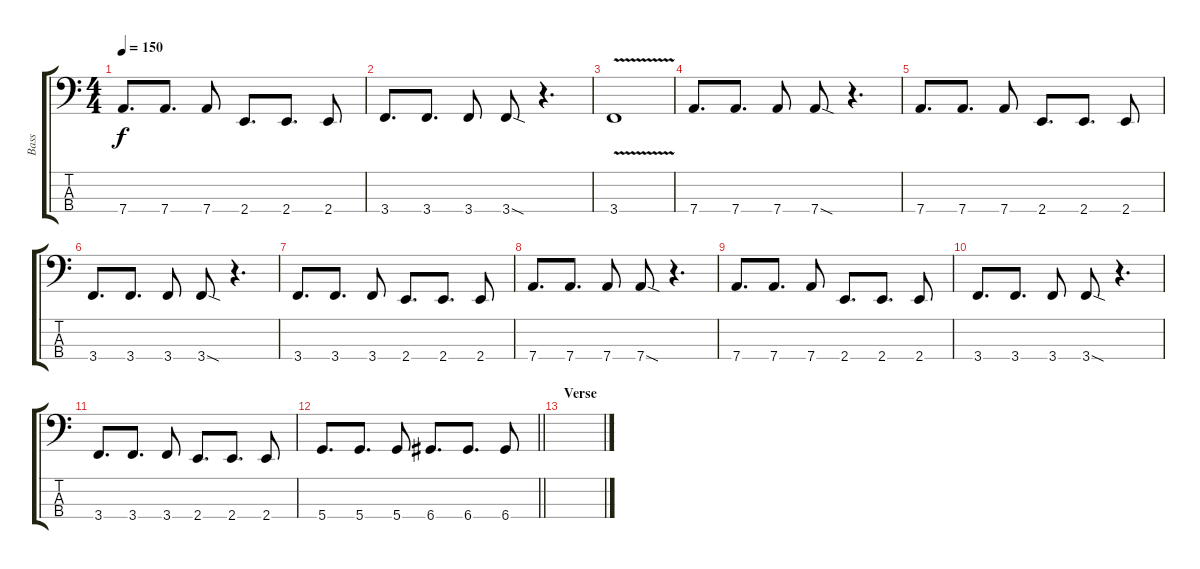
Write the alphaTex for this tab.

\track ("Bass" "Bass") {instrument electricbassfinger}
\staff {score tabs}
\tuning (G2 D2 A1 D1) {hide}
\ts (4 4)
\tempo 150
\clef f4
\ks c
7.4.8{d dy f} 7.4.8{d} 7.4.8 2.4.8{d} 2.4.8{d} 2.4.8 |
3.4.8{d} 3.4.8{d} 3.4.8 3.4{sod}.8 r.4{d} |
3.4{v}.1 |
7.4.8{d} 7.4.8{d} 7.4.8 7.4{sod}.8 r.4{d} |
7.4.8{d} 7.4.8{d} 7.4.8 2.4.8{d} 2.4.8{d} 2.4.8 |
3.4.8{d} 3.4.8{d} 3.4.8 3.4{sod}.8 r.4{d} |
3.4.8{d} 3.4.8{d} 3.4.8 2.4.8{d} 2.4.8{d} 2.4.8 |
7.4.8{d} 7.4.8{d} 7.4.8 7.4{sod}.8 r.4{d} |
7.4.8{d} 7.4.8{d} 7.4.8 2.4.8{d} 2.4.8{d} 2.4.8 |
3.4.8{d} 3.4.8{d} 3.4.8 3.4{sod}.8 r.4{d} |
3.4.8{d} 3.4.8{d} 3.4.8 2.4.8{d} 2.4.8{d} 2.4.8 |
\barLineRight lightlight
5.4.8{d} 5.4.8{d} 5.4.8 6.4.8{d} 6.4.8{d} 6.4.8 |
\section ("" "Verse")
